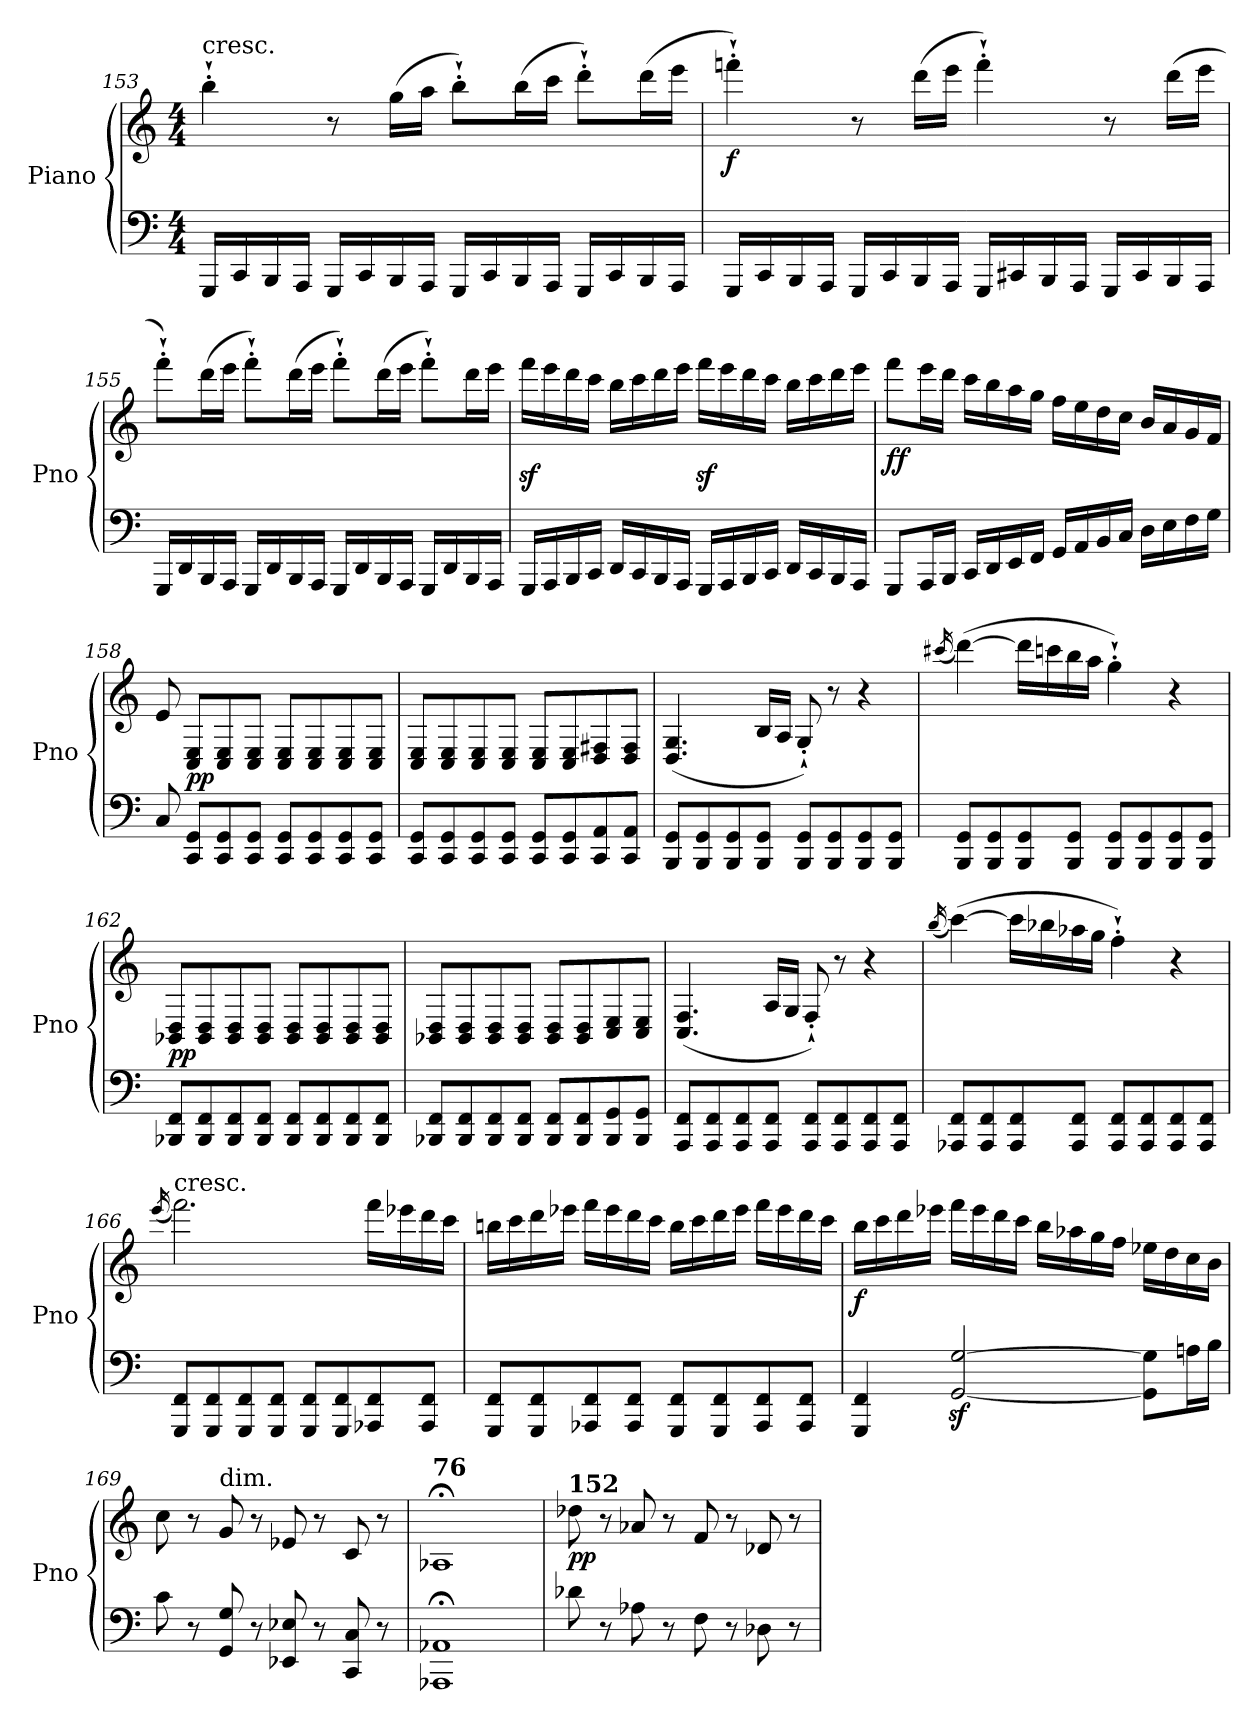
**kern	**kern	**dynam
*part1	*part1	*part1
*staff2	*staff1	*staff1/2
*I"Piano	*	*
*I'Pno	*	*
!!LO:PB:g=z
*clefF4	*clefG2	*
*k[]	*k[]	*
*M4/4	*M4/4	*
=153	=153	=153
!	!LO:TX:a:t=cresc.	!
16GGG/LL	4bb'`\	.
16CC/	.	.
16BBB/	.	.
16AAA/JJ	.	.
16GGG/LL	8r	.
16CC/	.	.
16BBB/	(>16gg\LL	.
16AAA/JJ	16aa\JJ	.
16GGG/LL	8bb'`\L)	.
16CC/	.	.
16BBB/	(>16bb\L	.
16AAA/JJ	16ccc\JJ	.
16GGG/LL	8ddd'`\L)	.
16CC/	.	.
16BBB/	(>16ddd\L	.
16AAA/JJ	16eee\JJ	.
=154	=154	=154
!	!	!LO:DY:b
16GGG/LL	4fffn'`\)	f
16CC/	.	.
16BBB/	.	.
16AAA/JJ	.	.
16GGG/LL	8r	.
16CC/	.	.
16BBB/	(>16ddd\LL	.
16AAA/JJ	16eee\JJ	.
16GGG/LL	4fff'`\)	.
16CC#X/	.	.
16BBB/	.	.
16AAA/JJ	.	.
16GGG/LL	8r	.
16CC#/	.	.
16BBB/	(>16ddd\LL	.
16AAA/JJ	16eee\JJ	.
!!LO:LB:g=z
=155	=155	=155
16GGG/LL	8fff'`\L)	.
16DD/	.	.
16BBB/	(>16ddd\L	.
16AAA/JJ	16eee\JJ	.
16GGG/LL	8fff'`\L)	.
16DD/	.	.
16BBB/	(>16ddd\L	.
16AAA/JJ	16eee\JJ	.
16GGG/LL	8fff'`\L)	.
16DD/	.	.
16BBB/	(>16ddd\L	.
16AAA/JJ	16eee\JJ	.
16GGG/LL	8fff'`\L)	.
16DD/	.	.
16BBB/	16ddd\L	.
16AAA/JJ	16eee\JJ	.
=156	=156	=156
16GGG/LL	16fffz<\LL	.
16AAA/	16eee\	.
16BBB/	16ddd\	.
16CC/JJ	16ccc\JJ	.
16DD/LL	16bb\LL	.
16CC/	16ccc\	.
16BBB/	16ddd\	.
16AAA/JJ	16eee\JJ	.
16GGG/LL	16fffz<\LL	.
16AAA/	16eee\	.
16BBB/	16ddd\	.
16CC/JJ	16ccc\JJ	.
16DD/LL	16bb\LL	.
16CC/	16ccc\	.
16BBB/	16ddd\	.
16AAA/JJ	16eee\JJ	.
!!LO:LB:g=z
=157	=157	=157
!	!	!LO:DY:b
8GGG/L	8fff\L	ff
16AAA/L	16eee\L	.
16BBB/JJ	16ddd\JJ	.
16CC/LL	16ccc\LL	.
16DD/	16bb\	.
16EE/	16aa\	.
16FF/JJ	16gg\JJ	.
16GG/LL	16ff\LL	.
16AA/	16ee\	.
16BB/	16dd\	.
16C/JJ	16cc\JJ	.
16D\LL	16b/LL	.
16E\	16a/	.
16F\	16g/	.
16G\JJ	16f/JJ	.
=158	=158	=158
8C/	8e/	.
!	!	!LO:DY:b
8CC/ 8GG/L	8C/ 8E/L	pp
8CC/ 8GG/	8C/ 8E/	.
8CC/ 8GG/J	8C/ 8E/J	.
8CC/ 8GG/L	8C/ 8E/L	.
8CC/ 8GG/	8C/ 8E/	.
8CC/ 8GG/	8C/ 8E/	.
8CC/ 8GG/J	8C/ 8E/J	.
=159	=159	=159
8CC/ 8GG/L	8C/ 8E/L	.
8CC/ 8GG/	8C/ 8E/	.
8CC/ 8GG/	8C/ 8E/	.
8CC/ 8GG/J	8C/ 8E/J	.
8CC/ 8GG/L	8C/ 8E/L	.
8CC/ 8GG/	8C/ 8E/	.
8CC/ 8AA/	8D/ 8F#X/	.
8CC/ 8AA/J	8D/ 8F#/J	.
!!LO:LB:g=z
=160	=160	=160
8BBB/ 8GG/L	(<4.D/ 4.G/	.
8BBB/ 8GG/	.	.
8BBB/ 8GG/	.	.
8BBB/ 8GG/J	16B/LL	.
.	16A/JJ	.
8BBB/ 8GG/L	8G'`/)	.
8BBB/ 8GG/	8r	.
8BBB/ 8GG/	4r	.
8BBB/ 8GG/J	.	.
=161	=161	=161
.	(<16qccc#X/	.
8BBB/ 8GG/L	(>[4ddd\)	.
8BBB/ 8GG/	.	.
8BBB/ 8GG/	16ddd\LL]	.
.	16cccn\	.
8BBB/ 8GG/J	16bb\	.
.	16aa\JJ	.
8BBB/ 8GG/L	4gg'`\)	.
8BBB/ 8GG/	.	.
8BBB/ 8GG/	4r	.
8BBB/ 8GG/J	.	.
=162	=162	=162
!	!	!LO:DY:b
8BBB-X/ 8FF/L	8BB-X/ 8D/L	pp
8BBB-/ 8FF/	8BB-/ 8D/	.
8BBB-/ 8FF/	8BB-/ 8D/	.
8BBB-/ 8FF/J	8BB-/ 8D/J	.
8BBB-/ 8FF/L	8BB-/ 8D/L	.
8BBB-/ 8FF/	8BB-/ 8D/	.
8BBB-/ 8FF/	8BB-/ 8D/	.
8BBB-/ 8FF/J	8BB-/ 8D/J	.
!!LO:LB:g=z
=163	=163	=163
8BBB-X/ 8FF/L	8BB-X/ 8D/L	.
8BBB-/ 8FF/	8BB-/ 8D/	.
8BBB-/ 8FF/	8BB-/ 8D/	.
8BBB-/ 8FF/J	8BB-/ 8D/J	.
8BBB-/ 8FF/L	8BB-/ 8D/L	.
8BBB-/ 8FF/	8BB-/ 8D/	.
8BBB-/ 8GG/	8C/ 8E/	.
8BBB-/ 8GG/J	8C/ 8E/J	.
=164	=164	=164
8AAA/ 8FF/L	(<4.C/ 4.F/	.
8AAA/ 8FF/	.	.
8AAA/ 8FF/	.	.
8AAA/ 8FF/J	16A/LL	.
.	16G/JJ	.
8AAA/ 8FF/L	8F'`/)	.
8AAA/ 8FF/	8r	.
8AAA/ 8FF/	4r	.
8AAA/ 8FF/J	.	.
=165	=165	=165
.	(<16qbb/	.
8AAA-X/ 8FF/L	(>[4ccc\)	.
8AAA-/ 8FF/	.	.
8AAA-/ 8FF/	16ccc\LL]	.
.	16bb-X\	.
8AAA-/ 8FF/J	16aa-X\	.
.	16gg\JJ	.
8AAA-/ 8FF/L	4ff'`\)	.
8AAA-/ 8FF/	.	.
8AAA-/ 8FF/	4r	.
8AAA-/ 8FF/J	.	.
!!LO:LB:g=z
=166	=166	=166
.	(<16qeee/	.
!	!LO:TX:a:t=cresc.	!
8GGG/ 8FF/L	2.fff\)	.
8GGG/ 8FF/	.	.
8GGG/ 8FF/	.	.
8GGG/ 8FF/J	.	.
8GGG/ 8FF/L	.	.
8GGG/ 8FF/	.	.
8AAA-X/ 8FF/	16fff\LL	.
.	16eee-X\	.
8AAA-/ 8FF/J	16ddd\	.
.	16ccc\JJ	.
=167	=167	=167
8GGG/ 8FF/L	16bbn\LL	.
.	16ccc\	.
8GGG/ 8FF/	16ddd\	.
.	16eee-X\JJ	.
8AAA-X/ 8FF/	16fff\LL	.
.	16eee-\	.
8AAA-/ 8FF/J	16ddd\	.
.	16ccc\JJ	.
8GGG/ 8FF/L	16bb\LL	.
.	16ccc\	.
8GGG/ 8FF/	16ddd\	.
.	16eee-\JJ	.
8AAA-/ 8FF/	16fff\LL	.
.	16eee-\	.
8AAA-/ 8FF/J	16ddd\	.
.	16ccc\JJ	.
!!LO:PB:g=z
=168	=168	=168
!	!	!LO:DY:b
4GGG/ 4FF/	16bb\LL	f
.	16ccc\	.
.	16ddd\	.
.	16eee-X\JJ	.
[2GG/z< [2G/z<	16fff\LL	.
.	16eee-\	.
.	16ddd\	.
.	16ccc\JJ	.
.	16bb\LL	.
.	16aa-X\	.
.	16gg\	.
.	16ff\JJ	.
8GG\] 8G\]L	16ee-X\LL	.
.	16dd\	.
16An\L	16cc\	.
16B\JJ	16b\JJ	.
=169	=169	=169
8c\	8cc\	.
8r	8r	.
!	!LO:TX:a:t=dim.	!
8GG/ 8G/	8g/	.
8r	8r	.
8EE-X/ 8E-X/	8e-X/	.
8r	8r	.
8CC/ 8C/	8c/	.
8r	8r	.
=170	=170	=170
!	!LO:TX:a:B:t=76	!
1AAA-X;< 1AA-X;<	1A-X;<	.
=171	=171	=171
!	!LO:TX:a:B:t=152	!
!	!	!LO:DY:b
8d-X\	8dd-X\	pp
8r	8r	.
8A-X\	8a-X/	.
8r	8r	.
8F\	8f/	.
8r	8r	.
8D-X\	8d-X/	.
8r	8r	.
=	=	=
*-	*-	*-
